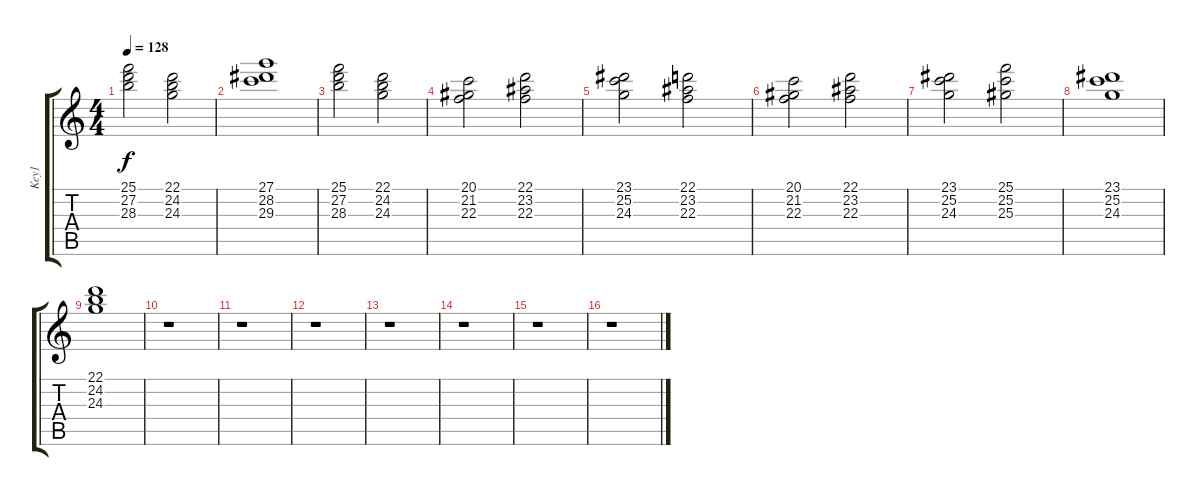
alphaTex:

\track ("Key1" "Key1") {instrument stringensemble1}
\staff {score tabs}
\tuning (E4 B3 G3 D3 A2 E2) {hide}
\ts (4 4)
\tempo 128
\clef g2
\ks c
(25.1 27.2 28.3).2{dy f} (22.1 24.2 24.3).2 |
(27.1 28.2 29.3).1 |
(25.1 27.2 28.3).2 (22.1 24.2 24.3).2 |
(20.1 21.2 22.3).2 (22.1 23.2 22.3).2 |
(23.1 25.2 24.3).2 (22.1 23.2 22.3).2 |
(20.1 21.2 22.3).2 (22.1 23.2 22.3).2 |
(23.1 25.2 24.3).2 (25.1 25.2 25.3).2 |
(23.1 25.2 24.3).1 |
(22.1 24.2 24.3).1 |
r.1 |
r.1 |
r.1 |
r.1 |
r.1 |
r.1 |
r.1
